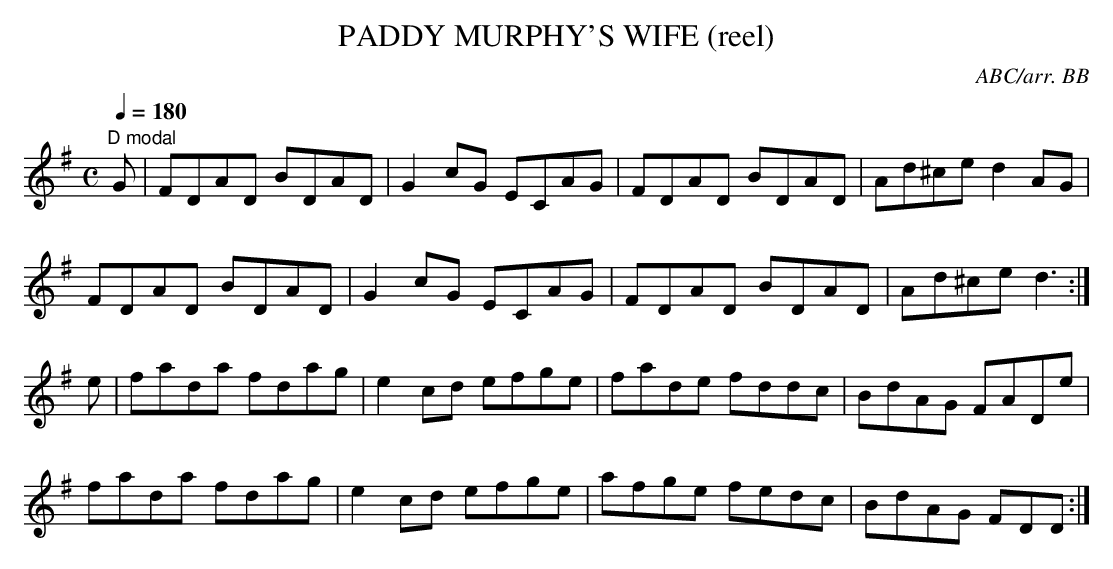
X:1
T:PADDY MURPHY'S WIFE (reel)
C:ABC/arr. BB
second note: |ec'ce|. Since it happens twice, it doesn't
seem to be an error, but I can't think of too many musicians
who would be able to play it as written. (CRE version is from
a box player.) In my version I have taken the easy way out
and extended the length of the first note: |e2ce|
L:1/8
Q:1/4=180
M:C
K:G
"D modal"
G|FDAD BDAD|G2cG ECAG|FDAD BDAD|Ad^ce d2AG|
FDAD BDAD|G2cG ECAG|FDAD BDAD|Ad^ce d3 :|
e|fada fdag|e2cd efge|fade fddc|BdAG FADe|
fada fdag|e2cd efge|afge fedc|BdAG FDD:|
